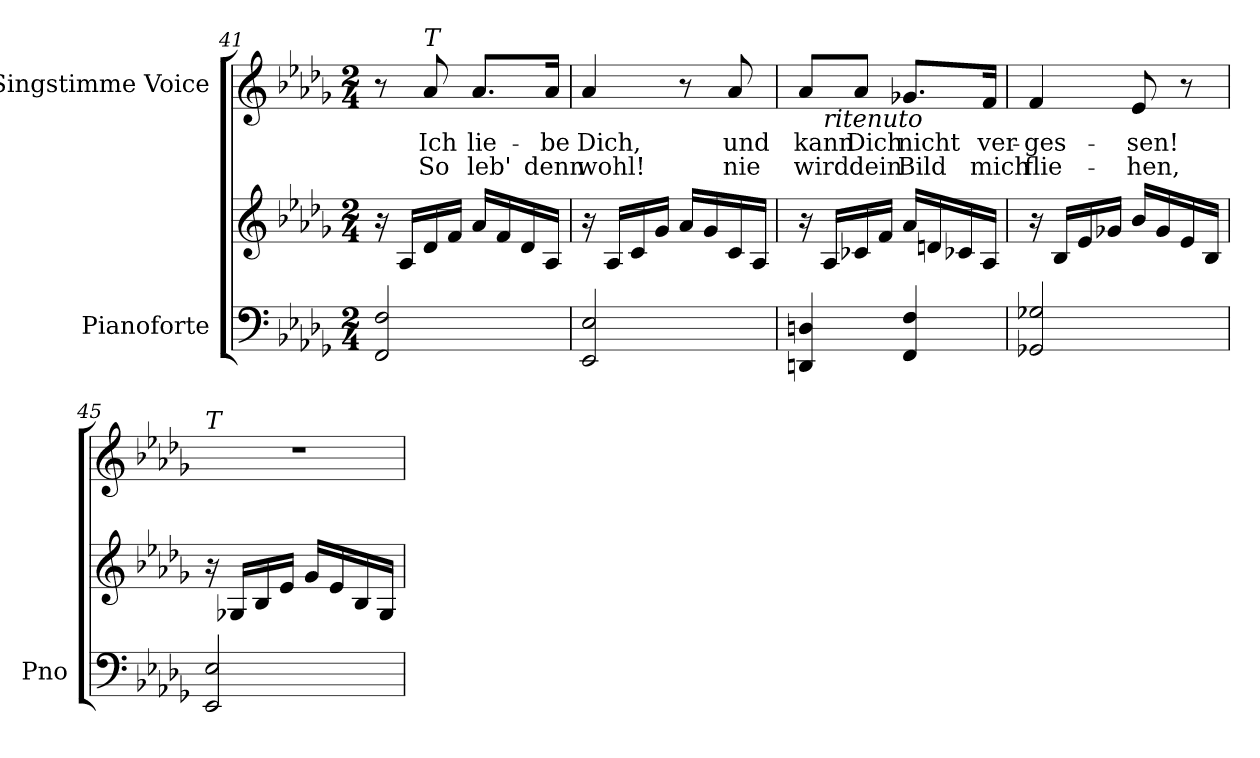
**kern	**kern	**kern	**text	**text	**dynam
*part2	*part2	*part1	*part1	*part1	*part1
*staff3	*staff2	*staff1	*staff1	*staff1	*staff1
*I"Pianoforte	*	*I"Singstimme Voice	*	*	*
*I'Pno	*	*	*	*	*
*clefF4	*clefG2	*clefG2	*	*	*
*k[b-e-a-d-g-]	*k[b-e-a-d-g-]	*k[b-e-a-d-g-]	*	*	*
*M2/4	*M2/4	*M2/4	*	*	*
=41	=41	=41	=41	=41	=41
2FF/ 2F/	16r	8r	.	.	.
.	16A-/LL	.	.	.	.
!	!	!LO:TX:a:i:t=T	!	!	!
!	!	!	!LO:LY:b	!LO:LY:b	!LO:DY:a
.	16d-/	8a-/	Ich	So	other-dynamics
.	16f/JJ	.	.	.	.
!	!	!	!LO:LY:b	!LO:LY:b	!
.	16a-/LL	8.a-/L	lie-	leb'	.
.	16f/	.	.	.	.
.	16d-/	.	.	.	.
!	!	!	!LO:LY:b	!LO:LY:b	!
.	16A-/JJ	16a-/Jk	-be	denn	.
!!LO:LB:g=z
=42	=42	=42	=42	=42	=42
!	!	!	!LO:LY:b	!LO:LY:b	!
2EE-/ 2E-/	16r	4a-/	Dich,	wohl!	.
.	16A-/LL	.	.	.	.
.	16c/	.	.	.	.
.	16g-/JJ	.	.	.	.
.	16a-/LL	8r	.	.	.
.	16g-/	.	.	.	.
!	!	!	!LO:LY:b	!LO:LY:b	!
.	16c/	8a-/	und	nie	.
.	16A-/JJ	.	.	.	.
=43	=43	=43	=43	=43	=43
!	!	!	!LO:LY:b	!LO:LY:b	!
*	*	*^	*	*	*
4DDn/ 4Dn/	16r	8a-/L	16ryy	kann	wird	.
!	!	!	!LO:TX:b:i:t=ritenuto	!	!	!
.	16A-/LL	.	4..ryy	.	.	.
!	!	!	!	!LO:LY:b	!LO:LY:b	!
.	16c-X/	8a-/J	.	Dich	dein	.
.	16f/JJ	.	.	.	.	.
!	!	!	!	!LO:LY:b	!LO:LY:b	!
4FF/ 4F/	16a-/LL	8.g-X/L	.	nicht	Bild	.
.	16dn/	.	.	.	.	.
.	16c-X/	.	.	.	.	.
!	!	!	!	!LO:LY:b	!LO:LY:b	!
.	16A-/JJ	16f/Jk	.	ver-	mich	.
=44	=44	=44	=44	=44	=44	=44
!	!	!	!	!LO:LY:b	!LO:LY:b	!
*	*	*v	*v	*	*	*
2GG-X/ 2G-X/	16r	4f/	-ges-	flie-	.
.	16B-/LL	.	.	.	.
.	16e-/	.	.	.	.
.	16g-X/JJ	.	.	.	.
!	!	!	!LO:LY:b	!LO:LY:b	!
.	16b-/LL	8e-/	-sen!	-hen,	.
.	16g-/	.	.	.	.
.	16e-/	8r	.	.	.
.	16B-/JJ	.	.	.	.
=45	=45	=45	=45	=45	=45
!	!	!LO:TX:a:i:t=T	!	!	!
2EE-/ 2E-/	16r	2r	.	.	.
.	16G-X/LL	.	.	.	.
.	16B-/	.	.	.	.
.	16e-/JJ	.	.	.	.
.	16g-/LL	.	.	.	.
.	16e-/	.	.	.	.
.	16B-/	.	.	.	.
.	16G-/JJ	.	.	.	.
=	=	=	=	=	=
*-	*-	*-	*-	*-	*-
